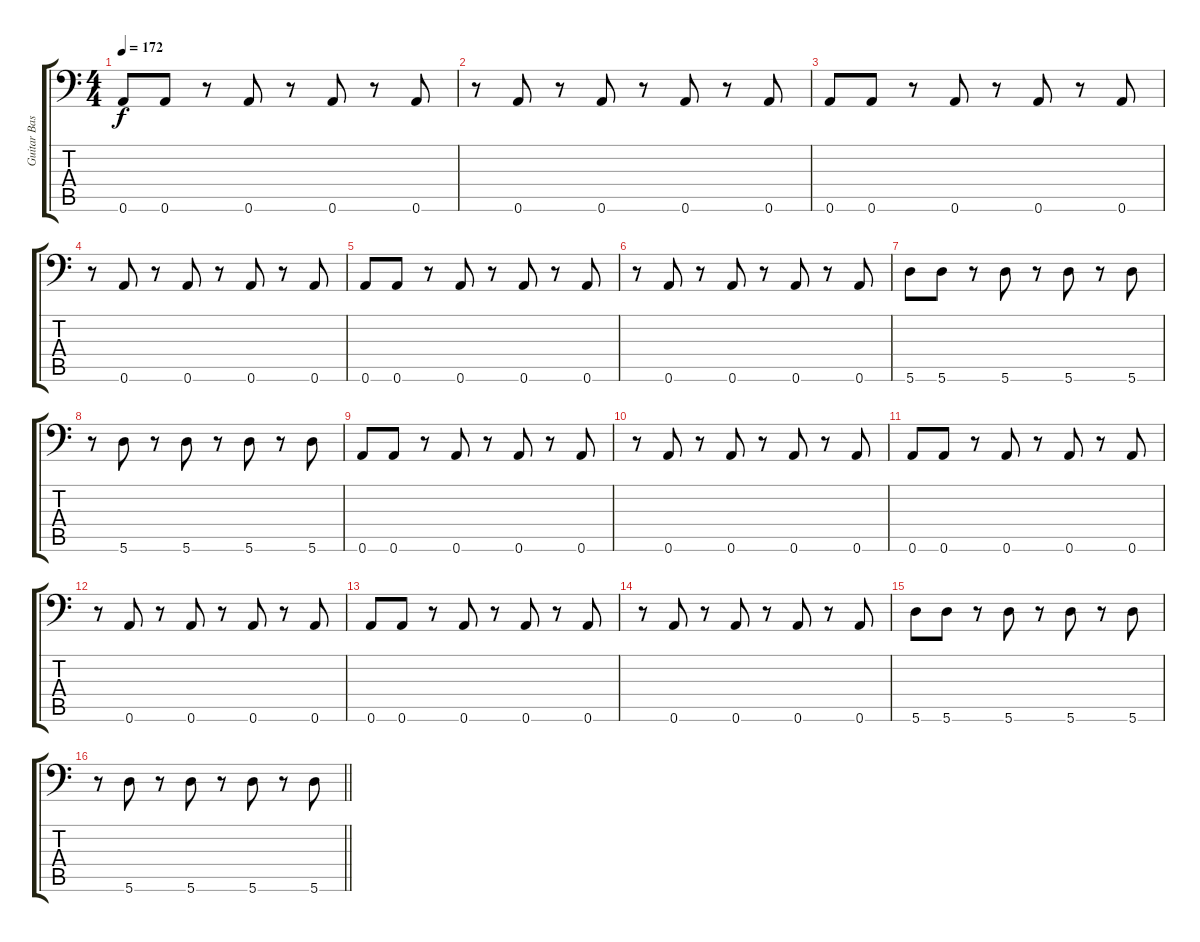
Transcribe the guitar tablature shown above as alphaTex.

\track ("Guitar Bass" "Guitar Bas") {instrument electricbassfinger}
\staff {score tabs}
\tuning (B3 Gb3 D3 A2 E2 A1) {hide}
\ts (4 4)
\tempo 172
\clef f4
\ks c
0.6.8{dy f} 0.6.8 r.8 0.6.8 r.8 0.6.8 r.8 0.6.8 |
r.8 0.6.8 r.8 0.6.8 r.8 0.6.8 r.8 0.6.8 |
0.6.8 0.6.8 r.8 0.6.8 r.8 0.6.8 r.8 0.6.8 |
r.8 0.6.8 r.8 0.6.8 r.8 0.6.8 r.8 0.6.8 |
0.6.8 0.6.8 r.8 0.6.8 r.8 0.6.8 r.8 0.6.8 |
r.8 0.6.8 r.8 0.6.8 r.8 0.6.8 r.8 0.6.8 |
5.6.8 5.6.8 r.8 5.6.8 r.8 5.6.8 r.8 5.6.8 |
r.8 5.6.8 r.8 5.6.8 r.8 5.6.8 r.8 5.6.8 |
0.6.8 0.6.8 r.8 0.6.8 r.8 0.6.8 r.8 0.6.8 |
r.8 0.6.8 r.8 0.6.8 r.8 0.6.8 r.8 0.6.8 |
0.6.8 0.6.8 r.8 0.6.8 r.8 0.6.8 r.8 0.6.8 |
r.8 0.6.8 r.8 0.6.8 r.8 0.6.8 r.8 0.6.8 |
0.6.8 0.6.8 r.8 0.6.8 r.8 0.6.8 r.8 0.6.8 |
r.8 0.6.8 r.8 0.6.8 r.8 0.6.8 r.8 0.6.8 |
5.6.8 5.6.8 r.8 5.6.8 r.8 5.6.8 r.8 5.6.8 |
\barLineRight lightlight
r.8 5.6.8 r.8 5.6.8 r.8 5.6.8 r.8 5.6.8
